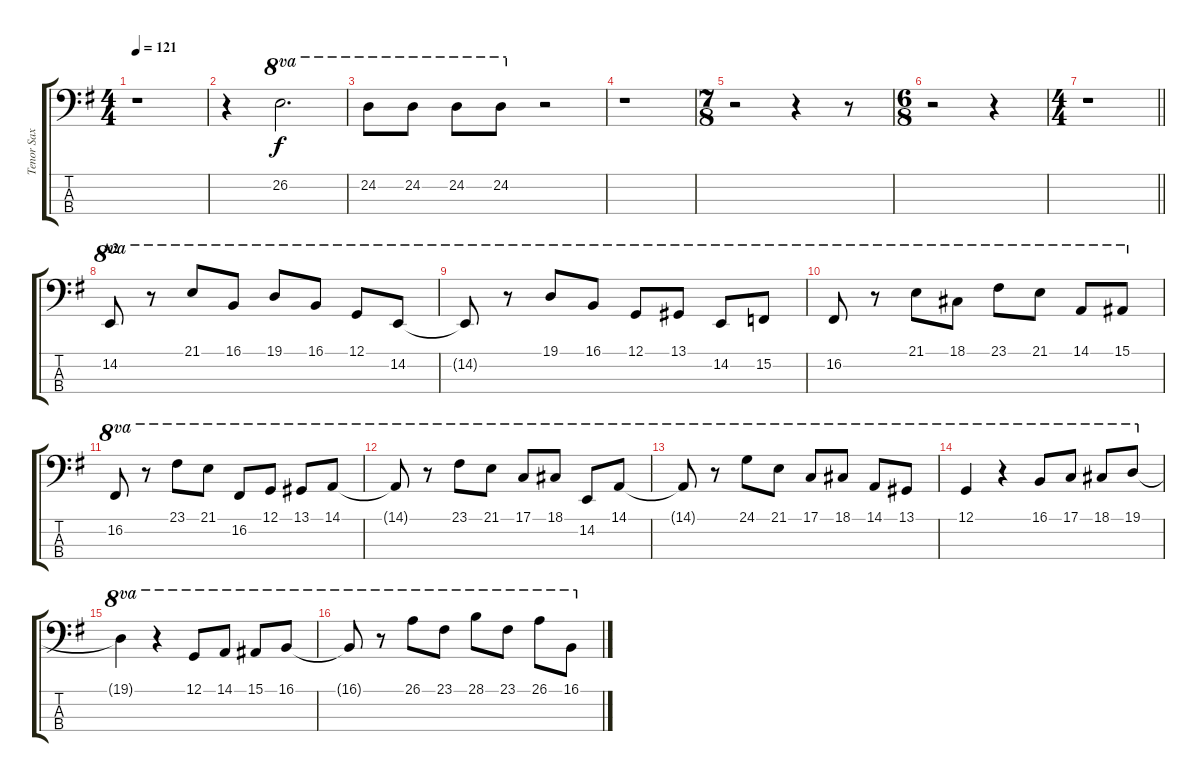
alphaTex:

\track ("Tenor Sax 2" "Tenor Sax ") {instrument tenorsax}
\staff {score tabs}
\tuning (G2 D2 A1 E1) {hide}
\ts (4 4)
\tempo 121
\clef f4
\ks g
r.1{dy f} |
r.4 26.2.2{d ot 8va} |
24.2.8{ot 8va} 24.2.8{ot 8va} 24.2.8{ot 8va} 24.2.8{ot 8va} r.2 |
r.1 |
\ts (7 8)
r.2 r.4 r.8 |
\ts (6 8)
r.2 r.4 |
\ts (4 4)
\barLineRight lightlight
r.1 |
\section ("" "A2")
14.2.8{ot 8va} r.8{ot 8va} 21.1.8{ot 8va} 16.1.8{ot 8va} 19.1.8{ot 8va} 16.1.8{ot 8va} 12.1.8{ot 8va} 14.2.8{ot 8va} |
14.2{t}.8{ot 8va} r.8{ot 8va} 19.1.8{ot 8va} 16.1.8{ot 8va} 12.1.8{ot 8va} 13.1.8{ot 8va} 14.2.8{ot 8va} 15.2.8{ot 8va} |
16.2.8{ot 8va} r.8{ot 8va} 21.1.8{ot 8va} 18.1.8{ot 8va} 23.1.8{ot 8va} 21.1.8{ot 8va} 14.1.8{ot 8va} 15.1.8{ot 8va} |
16.2.8{ot 8va} r.8{ot 8va} 23.1.8{ot 8va} 21.1.8{ot 8va} 16.2.8{ot 8va} 12.1.8{ot 8va} 13.1.8{ot 8va} 14.1.8{ot 8va} |
14.1{t}.8{ot 8va} r.8{ot 8va} 23.1.8{ot 8va} 21.1.8{ot 8va} 17.1.8{ot 8va} 18.1.8{ot 8va} 14.2.8{ot 8va} 14.1.8{ot 8va} |
14.1{t}.8{ot 8va} r.8{ot 8va} 24.1.8{ot 8va} 21.1.8{ot 8va} 17.1.8{ot 8va} 18.1.8{ot 8va} 14.1.8{ot 8va} 13.1.8{ot 8va} |
12.1.4{ot 8va} r.4{ot 8va} 16.1.8{ot 8va} 17.1.8{ot 8va} 18.1.8{ot 8va} 19.1.8{ot 8va} |
19.1{t}.4{ot 8va} r.4{ot 8va} 12.1.8{ot 8va} 14.1.8{ot 8va} 15.1.8{ot 8va} 16.1.8{ot 8va} |
16.1{t}.8{ot 8va} r.8{ot 8va} 26.1.8{ot 8va} 23.1.8{ot 8va} 28.1.8{ot 8va} 23.1.8{ot 8va} 26.1.8{ot 8va} 16.1.8{ot 8va}
